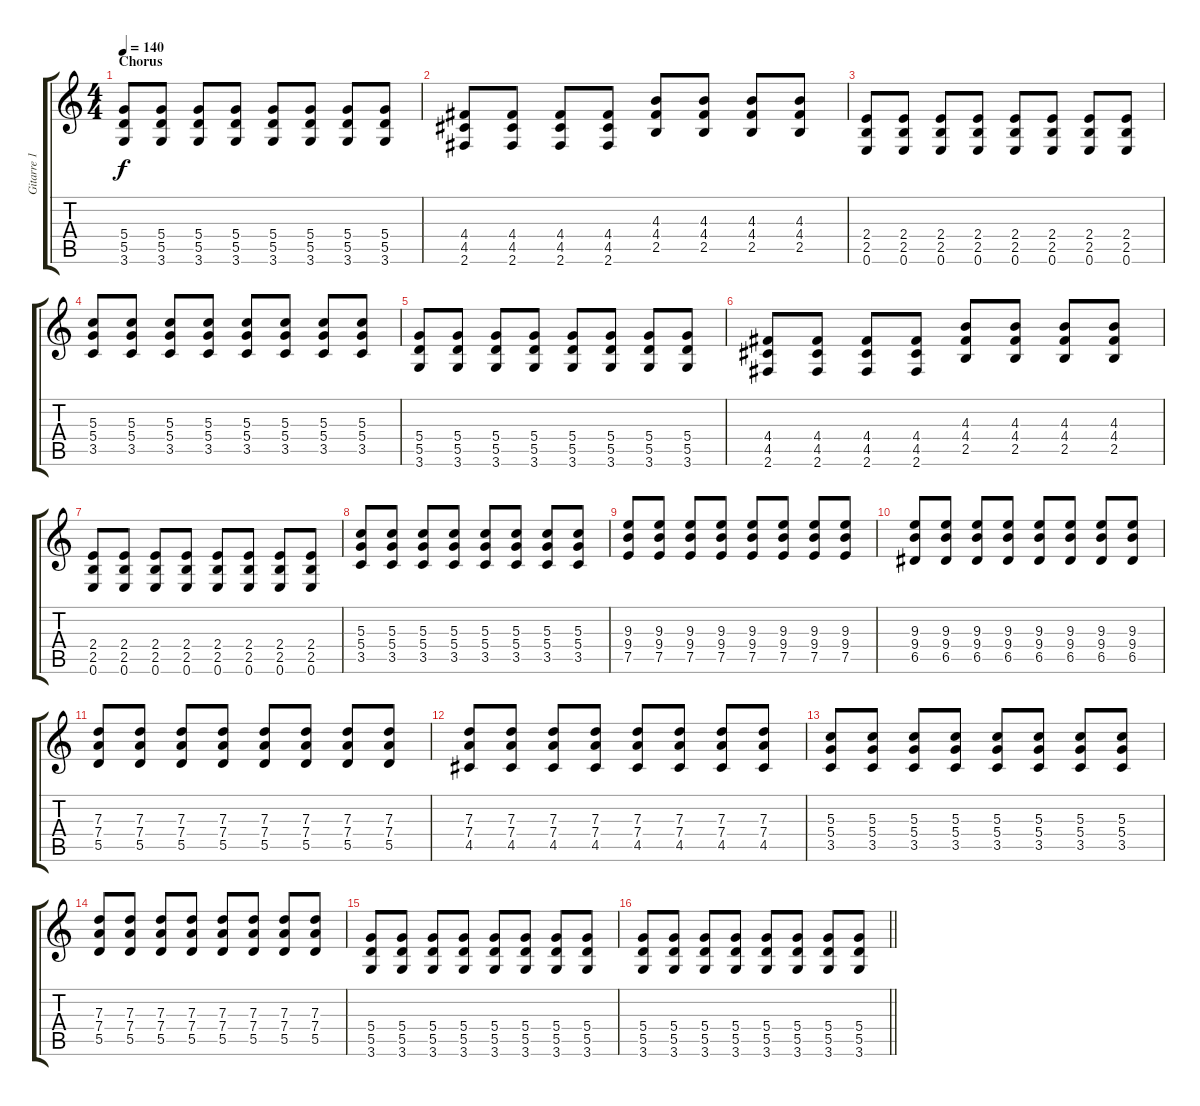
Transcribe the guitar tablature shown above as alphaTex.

\track ("Gitarre 1" "Gitarre 1") {instrument electricguitarclean}
\staff {score tabs}
\tuning (E4 B3 G3 D3 A2 E2) {hide}
\ts (4 4)
\section ("" "Chorus")
\tempo 140
\clef g2
\ks c
(5.4 5.5 3.6).8{dy f instrument overdrivenguitar} (5.4 5.5 3.6).8 (5.4 5.5 3.6).8 (5.4 5.5 3.6).8 (5.4 5.5 3.6).8 (5.4 5.5 3.6).8 (5.4 5.5 3.6).8 (5.4 5.5 3.6).8 |
(4.4 4.5 2.6).8 (4.4 4.5 2.6).8 (4.4 4.5 2.6).8 (4.4 4.5 2.6).8 (4.3 4.4 2.5).8 (4.3 4.4 2.5).8 (4.3 4.4 2.5).8 (4.3 4.4 2.5).8 |
(2.4 2.5 0.6).8 (2.4 2.5 0.6).8 (2.4 2.5 0.6).8 (2.4 2.5 0.6).8 (2.4 2.5 0.6).8 (2.4 2.5 0.6).8 (2.4 2.5 0.6).8 (2.4 2.5 0.6).8 |
(5.3 5.4 3.5).8 (5.3 5.4 3.5).8 (5.3 5.4 3.5).8 (5.3 5.4 3.5).8 (5.3 5.4 3.5).8 (5.3 5.4 3.5).8 (5.3 5.4 3.5).8 (5.3 5.4 3.5).8 |
(5.4 5.5 3.6).8 (5.4 5.5 3.6).8 (5.4 5.5 3.6).8 (5.4 5.5 3.6).8 (5.4 5.5 3.6).8 (5.4 5.5 3.6).8 (5.4 5.5 3.6).8 (5.4 5.5 3.6).8 |
(4.4 4.5 2.6).8 (4.4 4.5 2.6).8 (4.4 4.5 2.6).8 (4.4 4.5 2.6).8 (4.3 4.4 2.5).8 (4.3 4.4 2.5).8 (4.3 4.4 2.5).8 (4.3 4.4 2.5).8 |
(2.4 2.5 0.6).8 (2.4 2.5 0.6).8 (2.4 2.5 0.6).8 (2.4 2.5 0.6).8 (2.4 2.5 0.6).8 (2.4 2.5 0.6).8 (2.4 2.5 0.6).8 (2.4 2.5 0.6).8 |
(5.3 5.4 3.5).8 (5.3 5.4 3.5).8 (5.3 5.4 3.5).8 (5.3 5.4 3.5).8 (5.3 5.4 3.5).8 (5.3 5.4 3.5).8 (5.3 5.4 3.5).8 (5.3 5.4 3.5).8 |
(9.3 9.4 7.5).8 (9.3 9.4 7.5).8 (9.3 9.4 7.5).8 (9.3 9.4 7.5).8 (9.3 9.4 7.5).8 (9.3 9.4 7.5).8 (9.3 9.4 7.5).8 (9.3 9.4 7.5).8 |
(9.3 9.4 6.5).8 (9.3 9.4 6.5).8 (9.3 9.4 6.5).8 (9.3 9.4 6.5).8 (9.3 9.4 6.5).8 (9.3 9.4 6.5).8 (9.3 9.4 6.5).8 (9.3 9.4 6.5).8 |
(7.3 7.4 5.5).8 (7.3 7.4 5.5).8 (7.3 7.4 5.5).8 (7.3 7.4 5.5).8 (7.3 7.4 5.5).8 (7.3 7.4 5.5).8 (7.3 7.4 5.5).8 (7.3 7.4 5.5).8 |
(7.3 7.4 4.5).8 (7.3 7.4 4.5).8 (7.3 7.4 4.5).8 (7.3 7.4 4.5).8 (7.3 7.4 4.5).8 (7.3 7.4 4.5).8 (7.3 7.4 4.5).8 (7.3 7.4 4.5).8 |
(5.3 5.4 3.5).8 (5.3 5.4 3.5).8 (5.3 5.4 3.5).8 (5.3 5.4 3.5).8 (5.3 5.4 3.5).8 (5.3 5.4 3.5).8 (5.3 5.4 3.5).8 (5.3 5.4 3.5).8 |
(7.3 7.4 5.5).8 (7.3 7.4 5.5).8 (7.3 7.4 5.5).8 (7.3 7.4 5.5).8 (7.3 7.4 5.5).8 (7.3 7.4 5.5).8 (7.3 7.4 5.5).8 (7.3 7.4 5.5).8 |
(5.4 5.5 3.6).8 (5.4 5.5 3.6).8 (5.4 5.5 3.6).8 (5.4 5.5 3.6).8 (5.4 5.5 3.6).8 (5.4 5.5 3.6).8 (5.4 5.5 3.6).8 (5.4 5.5 3.6).8 |
\barLineRight lightlight
(5.4 5.5 3.6).8 (5.4 5.5 3.6).8 (5.4 5.5 3.6).8 (5.4 5.5 3.6).8 (5.4 5.5 3.6).8 (5.4 5.5 3.6).8 (5.4 5.5 3.6).8 (5.4 5.5 3.6).8
